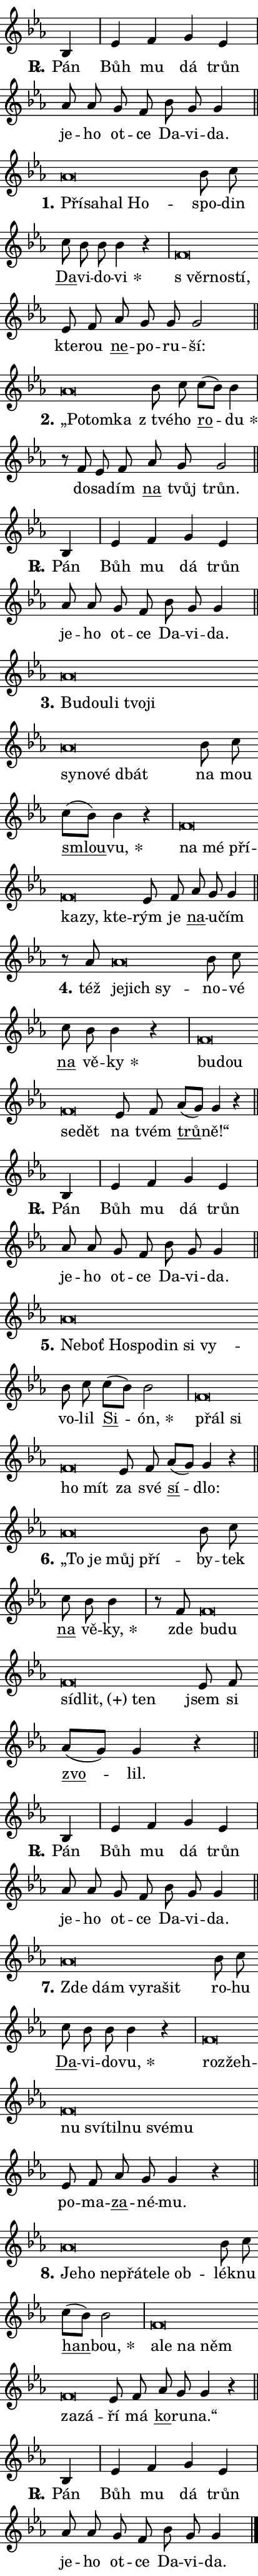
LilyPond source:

\version "2.24.0"
\header { tagline = "" }
\paper {
  indent = 0\cm
  top-margin = 0\cm
  right-margin = 0\cm
  bottom-margin = 0\cm
  left-margin = 0\cm
  paper-width = 7\cm
  page-breaking = #ly:one-page-breaking
  system-system-spacing.basic-distance = #11
  score-system-spacing.basic-distance = #11
  ragged-last = ##f
}


%% Author: Thomas Morley
%% https://lists.gnu.org/archive/html/lilypond-user/2020-05/msg00002.html
#(define (line-position grob)
"Returns position of @var[grob} in current system:
   @code{'start}, if at first time-step
   @code{'end}, if at last time-step
   @code{'middle} otherwise
"
  (let* ((col (ly:item-get-column grob))
         (ln (ly:grob-object col 'left-neighbor))
         (rn (ly:grob-object col 'right-neighbor))
         (col-to-check-left (if (ly:grob? ln) ln col))
         (col-to-check-right (if (ly:grob? rn) rn col))
         (break-dir-left
           (and
             (ly:grob-property col-to-check-left 'non-musical #f)
             (ly:item-break-dir col-to-check-left)))
         (break-dir-right
           (and
             (ly:grob-property col-to-check-right 'non-musical #f)
             (ly:item-break-dir col-to-check-right))))
        (cond ((eqv? 1 break-dir-left) 'start)
              ((eqv? -1 break-dir-right) 'end)
              (else 'middle))))

#(define (tranparent-at-line-position vctor)
  (lambda (grob)
  "Relying on @code{line-position} select the relevant enry from @var{vctor}.
Used to determine transparency,"
    (case (line-position grob)
      ((end) (not (vector-ref vctor 0)))
      ((middle) (not (vector-ref vctor 1)))
      ((start) (not (vector-ref vctor 2))))))

noteHeadBreakVisibility =
#(define-music-function (break-visibility)(vector?)
"Makes @code{NoteHead}s transparent relying on @var{break-visibility}"
#{
  \override NoteHead.transparent =
    #(tranparent-at-line-position break-visibility)
#})

#(define delete-ledgers-for-transparent-note-heads
  (lambda (grob)
    "Reads whether a @code{NoteHead} is transparent.
If so this @code{NoteHead} is removed from @code{'note-heads} from
@var{grob}, which is supposed to be @code{LedgerLineSpanner}.
As a result ledgers are not printed for this @code{NoteHead}"
    (let* ((nhds-array (ly:grob-object grob 'note-heads))
           (nhds-list
             (if (ly:grob-array? nhds-array)
                 (ly:grob-array->list nhds-array)
                 '()))
           ;; Relies on the transparent-property being done before
           ;; Staff.LedgerLineSpanner.after-line-breaking is executed.
           ;; This is fragile ...
           (to-keep
             (remove
               (lambda (nhd)
                 (ly:grob-property nhd 'transparent #f))
               nhds-list)))
      ;; TODO find a better method to iterate over grob-arrays, similiar
      ;; to filter/remove etc for lists
      ;; For now rebuilt from scratch
      (set! (ly:grob-object grob 'note-heads)  '())
      (for-each
        (lambda (nhd)
          (ly:pointer-group-interface::add-grob grob 'note-heads nhd))
        to-keep))))

hideNotes = {
  \noteHeadBreakVisibility #begin-of-line-visible
}
unHideNotes = {
  \noteHeadBreakVisibility #all-visible
}

% work-around for resetting accidentals
% https://lilypond.org/doc/v2.23/Documentation/notation/displaying-rhythms#unmetered-music
cadenzaMeasure = {
  \cadenzaOff
  \partial 1024 s1024
  \cadenzaOn
}

#(define-markup-command (accent layout props text) (markup?)
  "Underline accented syllable"
  (interpret-markup layout props
    #{\markup \override #'(offset . 4.3) \underline { #text }#}))

responsum = \markup \concat {
  "R" \hspace #-1.05 \path #0.1 #'((moveto 0 0.07) (lineto 0.9 0.8)) \hspace #0.05 "."
}

\layout {
    \context {
        \Staff
        \remove "Time_signature_engraver"
        \override LedgerLineSpanner.after-line-breaking = #delete-ledgers-for-transparent-note-heads
    }
    \context {
        \Voice {
            \override NoteHead.output-attributes = #'((class . "notehead"))
            \override Hairpin.height = #0.55
        }
    }
    \context {
        \Lyrics {
            \override StanzaNumber.output-attributes = #'((class . "stanzanumber"))
            \override LyricSpace.minimum-distance = #0.9
            \override LyricText.font-name = #"TeX Gyre Schola"
            \override LyricText.font-size = 1
            \override StanzaNumber.font-name = #"TeX Gyre Schola Bold"
            \override StanzaNumber.font-size = 1
        }
    }
}

% magnetic-lyrics.ily
%
%   written by
%     Jean Abou Samra <jean@abou-samra.fr>
%     Werner Lemberg <wl@gnu.org>
%
%   adapted by
%     Jiri Hon <jiri.hon@gmail.com>
%
% Version 2022-Apr-15

% https://www.mail-archive.com/lilypond-user@gnu.org/msg149350.html

#(define (Left_hyphen_pointer_engraver context)
   "Collect syllable-hyphen-syllable occurrences in lyrics and store
them in properties.  This engraver only looks to the left.  For
example, if the lyrics input is @code{foo -- bar}, it does the
following.

@itemize @bullet
@item
Set the @code{text} property of the @code{LyricHyphen} grob between
@q{foo} and @q{bar} to @code{foo}.

@item
Set the @code{left-hyphen} property of the @code{LyricText} grob with
text @q{foo} to the @code{LyricHyphen} grob between @q{foo} and
@q{bar}.
@end itemize

Use this auxiliary engraver in combination with the
@code{lyric-@/text::@/apply-@/magnetic-@/offset!} hook."
   (let ((hyphen #f)
         (text #f))
     (make-engraver
      (acknowledgers
       ((lyric-syllable-interface engraver grob source-engraver)
        (set! text grob)))
      (end-acknowledgers
       ((lyric-hyphen-interface engraver grob source-engraver)
        ;(when (not (grob::has-interface grob 'lyric-space-interface))
          (set! hyphen grob)));)
      ((stop-translation-timestep engraver)
       (when (and text hyphen)
         (ly:grob-set-object! text 'left-hyphen hyphen))
       (set! text #f)
       (set! hyphen #f)))))

#(define (lyric-text::apply-magnetic-offset! grob)
   "If the space between two syllables is less than the value in
property @code{LyricText@/.details@/.squash-threshold}, move the right
syllable to the left so that it gets concatenated with the left
syllable.

Use this function as a hook for
@code{LyricText@/.after-@/line-@/breaking} if the
@code{Left_@/hyphen_@/pointer_@/engraver} is active."
   (let ((hyphen (ly:grob-object grob 'left-hyphen #f)))
     (when hyphen
       (let ((left-text (ly:spanner-bound hyphen LEFT)))
         (when (grob::has-interface left-text 'lyric-syllable-interface)
           (let* ((common (ly:grob-common-refpoint grob left-text X))
                  (this-x-ext (ly:grob-extent grob common X))
                  (left-x-ext
                   (begin
                     ;; Trigger magnetism for left-text.
                     (ly:grob-property left-text 'after-line-breaking)
                     (ly:grob-extent left-text common X)))
                  ;; `delta` is the gap width between two syllables.
                  (delta (- (interval-start this-x-ext)
                            (interval-end left-x-ext)))
                  (details (ly:grob-property grob 'details))
                  (threshold (assoc-get 'squash-threshold details 0.2)))
             (when (< delta threshold)
               (let* (;; We have to manipulate the input text so that
                      ;; ligatures crossing syllable boundaries are not
                      ;; disabled.  For languages based on the Latin
                      ;; script this is essentially a beautification.
                      ;; However, for non-Western scripts it can be a
                      ;; necessity.
                      (lt (ly:grob-property left-text 'text))
                      (rt (ly:grob-property grob 'text))
                      (is-space (grob::has-interface hyphen 'lyric-space-interface))
                      (space (if is-space " " ""))
                      (space-markup (grob-interpret-markup grob " "))
                      (space-size (interval-length (ly:stencil-extent space-markup X)))
                      (extra-delta (if is-space space-size 0))
                      ;; Append new syllable.
                      (ltrt-space (if (and (string? lt) (string? rt))
                                (string-append lt space rt)
                                (make-concat-markup (list lt space rt))))
                      ;; Right-align `ltrt` to the right side.
                      (ltrt-space-markup (grob-interpret-markup
                               grob
                               (make-translate-markup
                                (cons (interval-length this-x-ext) 0)
                                (make-right-align-markup ltrt-space)))))
                 (begin
                   ;; Don't print `left-text`.
                   (ly:grob-set-property! left-text 'stencil #f)
                   ;; Set text and stencil (which holds all collected
                   ;; syllables so far) and shift it to the left.
                   (ly:grob-set-property! grob 'text ltrt-space)
                   (ly:grob-set-property! grob 'stencil ltrt-space-markup)
                   (ly:grob-translate-axis! grob (- (- delta extra-delta)) X))))))))))


#(define (lyric-hyphen::displace-bounds-first grob)
   ;; Make very sure this callback isn't triggered too early.
   (let ((left (ly:spanner-bound grob LEFT))
         (right (ly:spanner-bound grob RIGHT)))
     (ly:grob-property left 'after-line-breaking)
     (ly:grob-property right 'after-line-breaking)
     (ly:lyric-hyphen::print grob)))

squashThreshold = #0.4

\layout {
  \context {
    \Lyrics
    \consists #Left_hyphen_pointer_engraver
    \override LyricText.after-line-breaking =
      #lyric-text::apply-magnetic-offset!
    \override LyricHyphen.stencil = #lyric-hyphen::displace-bounds-first
    \override LyricText.details.squash-threshold = \squashThreshold
    \override LyricHyphen.minimum-distance = 0
    \override LyricHyphen.minimum-length = \squashThreshold
  }
}

squash = \override LyricText.details.squash-threshold = 9999
unSquash = \override LyricText.details.squash-threshold = \squashThreshold

left = \override LyricText.self-alignment-X = #LEFT
unLeft = \revert LyricText.self-alignment-X

starOffset = #(lambda (grob) 
                (let ((x_offset (ly:self-alignment-interface::aligned-on-x-parent grob)))
                  (if (= x_offset 0) 0 (+ x_offset 1.2))))

star = #(define-music-function (syllable)(string?)
"Append star separator at the end of a syllable"
#{
  \once \override LyricText.X-offset = #starOffset
  \lyricmode { \markup {
    #syllable
    \override #'((font-name . "TeX Gyre Schola Bold")) \hspace #0.2 \lower #0.65 \larger "*"
  } }
#})

starAccent = #(define-music-function (syllable)(string?)
"Append star separator at the end of a syllable and make accent"
#{
  \once \override LyricText.X-offset = #starOffset
  \lyricmode { \markup {
    \accent #syllable
    \override #'((font-name . "TeX Gyre Schola Bold")) \hspace #0.2 \lower #0.65 \larger "*"
  } }
#})

breath = #(define-music-function (syllable)(string?)
"Append breathing indicator at the end of a syllable"
#{
  \lyricmode { \markup { #syllable "+" } }
#})

optionalBreath = #(define-music-function (syllable)(string?)
"Append optional breathing indicator at the end of a syllable"
#{
  \lyricmode { \markup { #syllable "(+)" } }
#})


\score {
    <<
        \new Voice = "melody" { \cadenzaOn \key es \major \relative { bes4 \cadenzaMeasure \bar "|" es f g es \cadenzaMeasure \bar "|" as8 as g f bes g g4 \cadenzaMeasure \bar "||" \break } }
        \new Lyrics \lyricsto "melody" { \lyricmode { \set stanza = \responsum
Pán Bůh mu dá trůn je -- ho ot -- ce Da -- vi -- da. } }
    >>
    \layout {}
}

\score {
    <<
        \new Voice = "melody" { \cadenzaOn \key es \major \relative { as'\breve*1/16 \hideNotes \breve*1/16 \bar "" \breve*1/16 \breve*1/16 \bar "" \unHideNotes bes8 c \bar "" c bes bes bes4 r \cadenzaMeasure \bar "|" f\breve*1/16 \hideNotes \breve*1/16 \breve*1/16 \bar "" \unHideNotes es8 f \bar "" as g g g2 \cadenzaMeasure \bar "||" \break } }
        \new Lyrics \lyricsto "melody" { \lyricmode { \set stanza = "1."
\left Pří -- \squash sa -- hal Ho -- \unLeft \unSquash spo -- din \markup \accent Da -- vi -- do -- \star vi \left "s věr" -- \squash no -- stí, \unLeft \unSquash kte -- rou \markup \accent ne -- po -- ru -- ší: } }
    >>
    \layout {}
}

\score {
    <<
        \new Voice = "melody" { \cadenzaOn \key es \major \relative { as'\breve*1/16 \hideNotes \breve*1/16 \breve*1/16 \bar "" \unHideNotes bes8 c \bar "" c[( bes)] bes4 \cadenzaMeasure \bar "|" r8 f es8 f \bar "" as g g2 \cadenzaMeasure \bar "||" \break } }
        \new Lyrics \lyricsto "melody" { \lyricmode { \set stanza = "2."
\left „Po -- \squash tom -- ka \unLeft \unSquash "z tvé" -- ho \markup \accent ro -- \star du do -- sa -- dím \markup \accent na tvůj trůn. } }
    >>
    \layout {}
}

\score {
    <<
        \new Voice = "melody" { \cadenzaOn \key es \major \relative { bes4 \cadenzaMeasure \bar "|" es f g es \cadenzaMeasure \bar "|" as8 as g f bes g g4 \cadenzaMeasure \bar "||" \break } }
        \new Lyrics \lyricsto "melody" { \lyricmode { \set stanza = \responsum
Pán Bůh mu dá trůn je -- ho ot -- ce Da -- vi -- da. } }
    >>
    \layout {}
}

\score {
    <<
        \new Voice = "melody" { \cadenzaOn \key es \major \relative { as'\breve*1/16 \hideNotes \breve*1/16 \bar "" \breve*1/16 \bar "" \breve*1/16 \bar "" \breve*1/16 \bar "" \breve*1/16 \bar "" \breve*1/16 \bar "" \breve*1/16 \breve*1/16 \bar "" \unHideNotes bes8 c \bar "" c[( bes)] bes4 r \cadenzaMeasure \bar "|" f\breve*1/16 \hideNotes \breve*1/16 \bar "" \breve*1/16 \bar "" \breve*1/16 \bar "" \breve*1/16 \breve*1/16 \bar "" \unHideNotes es8 f \bar "" as g g4 \cadenzaMeasure \bar "||" \break } }
        \new Lyrics \lyricsto "melody" { \lyricmode { \set stanza = "3."
\left Bu -- \squash dou -- li tvo -- ji sy -- no -- vé dbát \unLeft \unSquash na mou \markup \accent smlou -- \star vu, \left na \squash mé pří -- ka -- zy, kte -- \unLeft \unSquash rým je \markup \accent na -- u -- čím } }
    >>
    \layout {}
}

\score {
    <<
        \new Voice = "melody" { \cadenzaOn \key es \major \relative { r8 as'8 as\breve*1/16 \hideNotes \breve*1/16 \breve*1/16 \bar "" \unHideNotes bes8 c \bar "" c bes bes4 r \cadenzaMeasure \bar "|" f\breve*1/16 \hideNotes \breve*1/16 \bar "" \breve*1/16 \breve*1/16 \bar "" \unHideNotes es8 f \bar "" as[( g)] g4 r \cadenzaMeasure \bar "||" \break } }
        \new Lyrics \lyricsto "melody" { \lyricmode { \set stanza = "4."
též \left je -- \squash jich sy -- \unLeft \unSquash no -- vé \markup \accent na vě -- \star ky \left bu -- \squash dou se -- dět \unLeft \unSquash na tvém \markup \accent trů -- ně!“ } }
    >>
    \layout {}
}

\score {
    <<
        \new Voice = "melody" { \cadenzaOn \key es \major \relative { bes4 \cadenzaMeasure \bar "|" es f g es \cadenzaMeasure \bar "|" as8 as g f bes g g4 \cadenzaMeasure \bar "||" \break } }
        \new Lyrics \lyricsto "melody" { \lyricmode { \set stanza = \responsum
Pán Bůh mu dá trůn je -- ho ot -- ce Da -- vi -- da. } }
    >>
    \layout {}
}

\score {
    <<
        \new Voice = "melody" { \cadenzaOn \key es \major \relative { as'\breve*1/16 \hideNotes \breve*1/16 \bar "" \breve*1/16 \bar "" \breve*1/16 \bar "" \breve*1/16 \bar "" \breve*1/16 \breve*1/16 \bar "" \unHideNotes bes8 c \bar "" c[( bes)] bes2 \cadenzaMeasure \bar "|" f\breve*1/16 \hideNotes \breve*1/16 \bar "" \breve*1/16 \breve*1/16 \bar "" \unHideNotes es8 f \bar "" as[( g)] g4 r \cadenzaMeasure \bar "||" \break } }
        \new Lyrics \lyricsto "melody" { \lyricmode { \set stanza = "5."
\left Ne -- \squash boť Ho -- spo -- din si vy -- \unLeft \unSquash vo -- lil \markup \accent Si -- \star ón, \left přál \squash si ho mít \unLeft \unSquash za své \markup \accent sí -- dlo: } }
    >>
    \layout {}
}

\score {
    <<
        \new Voice = "melody" { \cadenzaOn \key es \major \relative { as'\breve*1/16 \hideNotes \breve*1/16 \bar "" \breve*1/16 \breve*1/16 \bar "" \unHideNotes bes8 c \bar "" c bes bes4 \cadenzaMeasure \bar "|" r8 f8 f\breve*1/16 \hideNotes \breve*1/16 \bar "" \breve*1/16 \bar "" \breve*1/16 \breve*1/16 \bar "" \unHideNotes es8 f \bar "" as[( g)] g4 r \cadenzaMeasure \bar "||" \break } }
        \new Lyrics \lyricsto "melody" { \lyricmode { \set stanza = "6."
\left „To \squash je můj pří -- \unLeft \unSquash by -- tek \markup \accent na vě -- \star ky, zde \left bu -- \squash du sí -- \optionalBreath dlit, ten \unLeft \unSquash jsem si \markup \accent zvo -- lil. } }
    >>
    \layout {}
}

\score {
    <<
        \new Voice = "melody" { \cadenzaOn \key es \major \relative { bes4 \cadenzaMeasure \bar "|" es f g es \cadenzaMeasure \bar "|" as8 as g f bes g g4 \cadenzaMeasure \bar "||" \break } }
        \new Lyrics \lyricsto "melody" { \lyricmode { \set stanza = \responsum
Pán Bůh mu dá trůn je -- ho ot -- ce Da -- vi -- da. } }
    >>
    \layout {}
}

\score {
    <<
        \new Voice = "melody" { \cadenzaOn \key es \major \relative { as'\breve*1/16 \hideNotes \breve*1/16 \bar "" \breve*1/16 \bar "" \breve*1/16 \breve*1/16 \bar "" \unHideNotes bes8 c \bar "" c bes bes bes4 r \cadenzaMeasure \bar "|" f\breve*1/16 \hideNotes \breve*1/16 \bar "" \breve*1/16 \bar "" \breve*1/16 \bar "" \breve*1/16 \bar "" \breve*1/16 \bar "" \breve*1/16 \breve*1/16 \bar "" \unHideNotes es8 f \bar "" as g g4 r \cadenzaMeasure \bar "||" \break } }
        \new Lyrics \lyricsto "melody" { \lyricmode { \set stanza = "7."
\left Zde \squash dám vy -- ra -- šit \unLeft \unSquash ro -- hu \markup \accent Da -- vi -- do -- \star vu, \left roz -- \squash žeh -- nu sví -- til -- nu své -- mu \unLeft \unSquash po -- ma -- \markup \accent za -- né -- mu. } }
    >>
    \layout {}
}

\score {
    <<
        \new Voice = "melody" { \cadenzaOn \key es \major \relative { as'\breve*1/16 \hideNotes \breve*1/16 \bar "" \breve*1/16 \bar "" \breve*1/16 \bar "" \breve*1/16 \bar "" \breve*1/16 \breve*1/16 \bar "" \unHideNotes bes8 c \bar "" c[( bes)] bes2 \cadenzaMeasure \bar "|" f\breve*1/16 \hideNotes \breve*1/16 \bar "" \breve*1/16 \bar "" \breve*1/16 \bar "" \breve*1/16 \breve*1/16 \bar "" \unHideNotes es8 f \bar "" as g g4 r \cadenzaMeasure \bar "||" \break } }
        \new Lyrics \lyricsto "melody" { \lyricmode { \set stanza = "8."
\left Je -- \squash ho ne -- přá -- te -- le ob -- \unLeft \unSquash lék -- nu \markup \accent han -- \star bou, \left a -- \squash le na něm za -- zá -- \unLeft \unSquash ří má \markup \accent ko -- ru -- na.“ } }
    >>
    \layout {}
}

\score {
    <<
        \new Voice = "melody" { \cadenzaOn \key es \major \relative { bes4 \cadenzaMeasure \bar "|" es f g es \cadenzaMeasure \bar "|" as8 as g f bes g g4 \cadenzaMeasure \bar "||" \break } \bar "|." }
        \new Lyrics \lyricsto "melody" { \lyricmode { \set stanza = \responsum
Pán Bůh mu dá trůn je -- ho ot -- ce Da -- vi -- da. } }
    >>
    \layout {}
}
